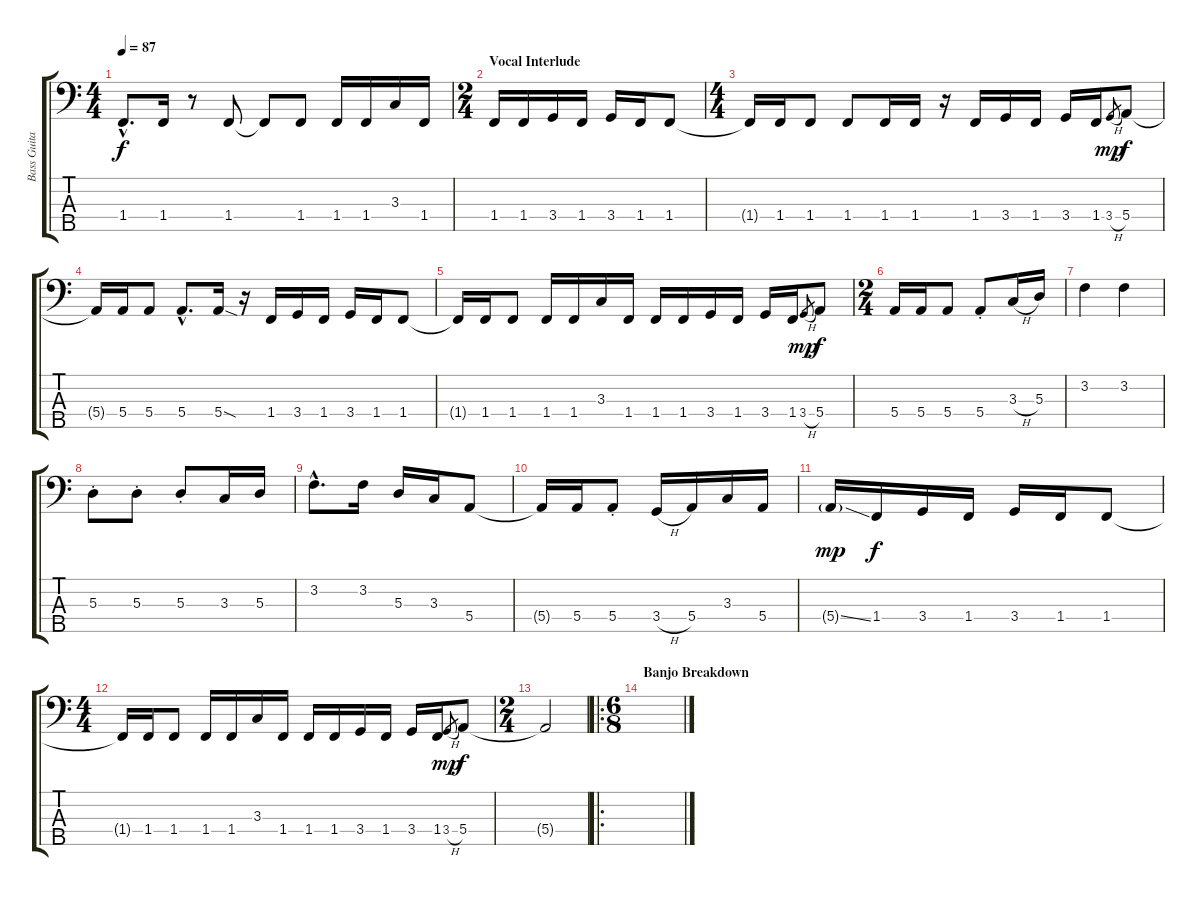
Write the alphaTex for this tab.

\track ("Bass Guitar" "Bass Guita") {instrument electricbassfinger}
\staff {score tabs}
\tuning (G2 D2 A1 E1 B0) {hide}
\ts (4 4)
\tempo 87
\clef f4
\ks c
1.4{hac}.8{d dy f} 1.4.16 r.8 1.4.8 1.4{t}.8 1.4.8 1.4.16 1.4.16 3.3.16 1.4.16 |
\ts (2 4)
\section ("" "Vocal Interlude")
1.4.16 1.4.16 3.4.16 1.4.16 3.4.16 1.4.16 1.4.8 |
\ts (4 4)
1.4{t}.16 1.4.16 1.4.8 1.4.8 1.4.16 1.4.16 r.16 1.4.16 3.4.16 1.4.16 3.4.16 1.4.16 3.4{h}.8{gr dy mp} 5.4.8{dy f} |
5.4{t}.16 5.4.16 5.4.8 5.4{hac}.8{d} 5.4{sod}.16 r.16 1.4.16 3.4.16 1.4.16 3.4.16 1.4.16 1.4.8 |
1.4{t}.16 1.4.16 1.4.8 1.4.16 1.4.16 3.3.16 1.4.16 1.4.16 1.4.16 3.4.16 1.4.16 3.4.16 1.4.16 3.4{h}.8{gr dy mp} 5.4.8{dy f} |
\ts (2 4)
5.4.16 5.4.16 5.4.8 5.4{st}.8 3.3{h}.16 5.3.16 |
3.2.4 3.2.4 |
5.3{st}.8 5.3{st}.8 5.3{st}.8 3.3.16 5.3.16 |
3.2{hac}.8{d} 3.2.16 5.3.16 3.3.16 5.4.8 |
5.4{t}.16 5.4.16 5.4{st}.8 3.4{h}.16 5.4.16 3.3.16 5.4.16 |
5.4{ss g}.16{dy mp} 1.4.16{dy f} 3.4.16 1.4.16 3.4.16 1.4.16 1.4.8 |
\ts (4 4)
1.4{t}.16 1.4.16 1.4.8 1.4.16 1.4.16 3.3.16 1.4.16 1.4.16 1.4.16 3.4.16 1.4.16 3.4.16 1.4.16 3.4{h}.8{gr dy mp} 5.4.8{dy f} |
\ts (2 4)
5.4{t}.2{volume 0} |
\ro
\ts (6 8)
\section ("" "Banjo Breakdown")
